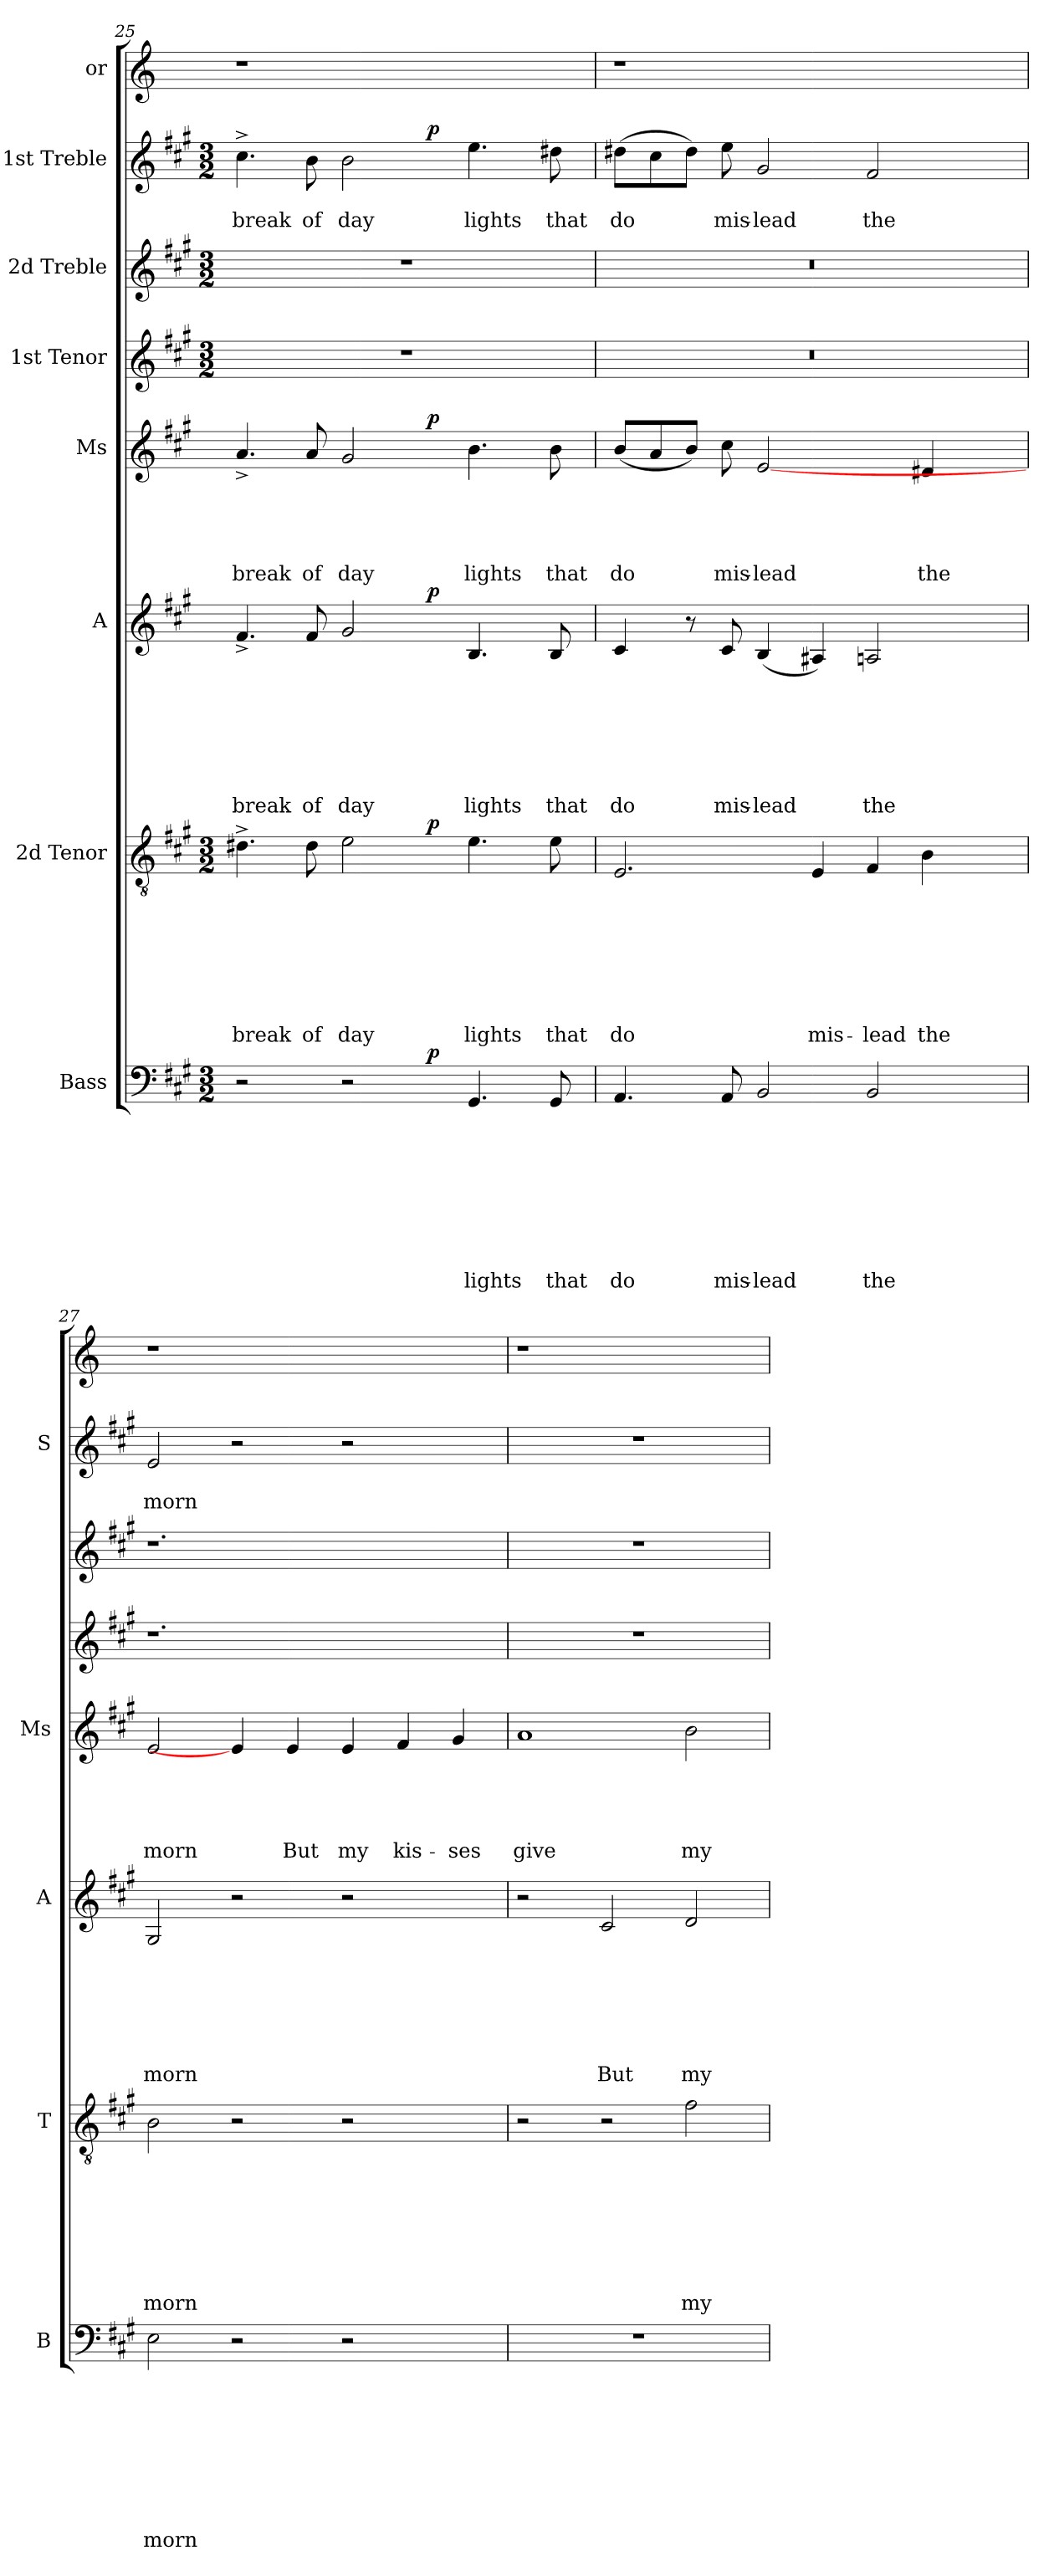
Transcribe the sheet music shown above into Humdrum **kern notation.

**kern	**text	**text	**text	**text	**text	**text	**text	**text	**text	**dynam	**kern	**text	**text	**text	**text	**text	**text	**text	**text	**dynam	**kern	**text	**text	**text	**text	**text	**text	**text	**dynam	**kern	**text	**text	**text	**text	**text	**dynam	**kern	**kern	**kern	**text	**text	**dynam	**kern
*part8	*part8	*part8	*part8	*part8	*part8	*part8	*part8	*part8	*part8	*part8	*part7	*part7	*part7	*part7	*part7	*part7	*part7	*part7	*part7	*part7	*part6	*part6	*part6	*part6	*part6	*part6	*part6	*part6	*part6	*part5	*part5	*part5	*part5	*part5	*part5	*part5	*part4	*part3	*part2	*part2	*part2	*part2	*part1
*staff8	*staff8	*staff8	*staff8	*staff8	*staff8	*staff8	*staff8	*staff8	*staff8	*staff8	*staff7	*staff7	*staff7	*staff7	*staff7	*staff7	*staff7	*staff7	*staff7	*staff7	*staff6	*staff6	*staff6	*staff6	*staff6	*staff6	*staff6	*staff6	*staff6	*staff5	*staff5	*staff5	*staff5	*staff5	*staff5	*staff5	*staff4	*staff3	*staff2	*staff2	*staff2	*staff2	*staff1
*I"Bass	*	*	*	*	*	*	*	*	*	*	*I"2d Tenor	*	*	*	*	*	*	*	*	*	*I"A	*	*	*	*	*	*	*	*	*I"Ms	*	*	*	*	*	*	*I"1st Tenor	*I"2d Treble	*I"1st Treble	*	*	*	*I"or
*I'B	*	*	*	*	*	*	*	*	*	*	*I'T	*	*	*	*	*	*	*	*	*	*I'A	*	*	*	*	*	*	*	*	*I'Ms	*	*	*	*	*	*	*	*	*I'S	*	*	*	*
*clefF4	*	*	*	*	*	*	*	*	*	*	*clefGv2	*	*	*	*	*	*	*	*	*	*clefG2	*	*	*	*	*	*	*	*	*clefG2	*	*	*	*	*	*	*clefG2	*clefG2	*clefG2	*	*	*	*clefG2
*k[f#c#g#]	*	*	*	*	*	*	*	*	*	*	*k[f#c#g#]	*	*	*	*	*	*	*	*	*	*k[f#c#g#]	*	*	*	*	*	*	*	*	*k[f#c#g#]	*	*	*	*	*	*	*k[f#c#g#]	*k[f#c#g#]	*k[f#c#g#]	*	*	*	*k[]
*A:	*	*	*	*	*	*	*	*	*	*	*A:	*	*	*	*	*	*	*	*	*	*A:	*	*	*	*	*	*	*	*	*A:	*	*	*	*	*	*	*A:	*A:	*A:	*	*	*	*C:
*M3/2	*	*	*	*	*	*	*	*	*	*	*M3/2	*	*	*	*	*	*	*	*	*	*	*	*	*	*	*	*	*	*	*	*	*	*	*	*	*	*M3/2	*M3/2	*M3/2	*	*	*	*
=25	=25	=25	=25	=25	=25	=25	=25	=25	=25	=25	=25	=25	=25	=25	=25	=25	=25	=25	=25	=25	=25	=25	=25	=25	=25	=25	=25	=25	=25	=25	=25	=25	=25	=25	=25	=25	=25	=25	=25	=25	=25	=25	=25
!	!	!	!	!	!	!	!	!	!	!	!	!	!	!	!	!	!	!	!LO:LY:b	!	!	!	!	!	!	!	!	!LO:LY:b	!	!	!	!	!	!	!LO:LY:b	!	!	!	!	!	!LO:LY:b	!	!
*^	*	*	*	*	*	*	*	*	*	*	*^	*	*	*	*	*	*	*	*	*	*^	*	*	*	*	*	*	*	*	*^	*	*	*	*	*	*	*	*	*^	*	*	*	*
2r	2ryy	.	.	.	.	.	.	.	.	.	.	4.d#X^>\	2ryy	.	.	.	.	.	.	.	break	.	4.f#^</	2ryy	.	.	.	.	.	.	break	.	4.a^</	2ryy	.	.	.	.	break	.	1.r	1.r	4.cc#^>\	2ryy	.	break	.	1r
!	!	!	!	!	!	!	!	!	!	!	!	!	!	!	!	!	!	!	!	!	!LO:LY:b	!	!	!	!	!	!	!	!	!	!LO:LY:b	!	!	!	!	!	!	!	!LO:LY:b	!	!	!	!	!	!	!LO:LY:b	!	!
.	.	.	.	.	.	.	.	.	.	.	.	8d#\	.	.	.	.	.	.	.	.	of	.	8f#/	.	.	.	.	.	.	.	of	.	8a/	.	.	.	.	.	of	.	.	.	8b\	.	.	of	.	.
!	!	!	!	!	!	!	!	!	!	!	!	!	!	!	!	!	!	!	!	!	!LO:LY:b	!	!	!	!	!	!	!	!	!	!LO:LY:b	!	!	!	!	!	!	!	!LO:LY:b	!	!	!	!	!	!	!LO:LY:b	!	!
2r	4ryy	.	.	.	.	.	.	.	.	.	.	2e\	4ryy	.	.	.	.	.	.	.	day	.	2g#/	4ryy	.	.	.	.	.	.	day	.	2g#/	4ryy	.	.	.	.	day	.	.	.	2b\	4ryy	.	day	.	.
.	16.ryy	.	.	.	.	.	.	.	.	.	.	.	16.ryy	.	.	.	.	.	.	.	.	.	.	16.ryy	.	.	.	.	.	.	.	.	.	16.ryy	.	.	.	.	.	.	.	.	.	16.ryy	.	.	.	.
!	!	!	!	!	!	!	!	!	!	!	!LO:DY:a	!	!	!	!	!	!	!	!	!	!	!LO:DY:a	!	!	!	!	!	!	!	!	!	!LO:DY:a	!	!	!	!	!	!	!	!LO:DY:a	!	!	!	!	!	!	!LO:DY:a	!
.	2ryy	.	.	.	.	.	.	.	.	.	p	.	2ryy	.	.	.	.	.	.	.	.	p	.	2ryy	.	.	.	.	.	.	.	p	.	2ryy	.	.	.	.	.	p	.	.	.	2ryy	.	.	p	.
!	!	!	!	!	!	!	!	!	!	!LO:LY:b	!	!	!	!	!	!	!	!	!	!	!LO:LY:b	!	!	!	!	!	!	!	!	!	!LO:LY:b	!	!	!	!	!	!	!	!LO:LY:b	!	!	!	!	!	!	!LO:LY:b	!	!
4.GG#/	.	.	.	.	.	.	.	.	.	lights	.	4.e\	.	.	.	.	.	.	.	.	lights	.	4.B/	.	.	.	.	.	.	.	lights	.	4.b\	.	.	.	.	.	lights	.	.	.	4.ee\	.	.	lights	.	2ryy
.	8ryy	.	.	.	.	.	.	.	.	.	.	.	8ryy	.	.	.	.	.	.	.	.	.	.	8ryy	.	.	.	.	.	.	.	.	.	8ryy	.	.	.	.	.	.	.	.	.	8ryy	.	.	.	.
!	!	!	!	!	!	!	!	!	!	!LO:LY:b	!	!	!	!	!	!	!	!	!	!	!LO:LY:b	!	!	!	!	!	!	!	!	!	!LO:LY:b	!	!	!	!	!	!	!	!LO:LY:b	!	!	!	!	!	!	!LO:LY:b	!	!
8GG#/	.	.	.	.	.	.	.	.	.	that	.	8e\	.	.	.	.	.	.	.	.	that	.	8B/	.	.	.	.	.	.	.	that	.	8b\	.	.	.	.	.	that	.	.	.	8dd#X\	.	.	that	.	.
.	32ryy	.	.	.	.	.	.	.	.	.	.	.	32ryy	.	.	.	.	.	.	.	.	.	.	32ryy	.	.	.	.	.	.	.	.	.	32ryy	.	.	.	.	.	.	.	.	.	32ryy	.	.	.	.
=26	=26	=26	=26	=26	=26	=26	=26	=26	=26	=26	=26	=26	=26	=26	=26	=26	=26	=26	=26	=26	=26	=26	=26	=26	=26	=26	=26	=26	=26	=26	=26	=26	=26	=26	=26	=26	=26	=26	=26	=26	=26	=26	=26	=26	=26	=26	=26	=26
!	!	!	!	!	!	!	!	!	!	!LO:LY:b	!	!	!	!	!	!	!	!	!	!	!LO:LY:b	!	!	!	!	!	!	!	!	!	!LO:LY:b	!	!	!	!	!	!	!	!LO:LY:b	!	!	!	!	!	!	!LO:LY:b	!	!
*v	*v	*	*	*	*	*	*	*	*	*	*	*	*	*	*	*	*	*	*	*	*	*	*v	*v	*	*	*	*	*	*	*	*	*v	*v	*	*	*	*	*	*	*	*	*v	*v	*	*	*	*
*	*	*	*	*	*	*	*	*	*	*	*v	*v	*	*	*	*	*	*	*	*	*	*	*	*	*	*	*	*	*	*	*	*	*	*	*	*	*	*	*	*	*	*	*	*
4.AA/	.	.	.	.	.	.	.	.	do	.	2.E/	.	.	.	.	.	.	.	do	.	4c#/	.	.	.	.	.	.	do	.	(<8b/L	.	.	.	.	do	.	1.r	1.r	(>8dd#X\L	.	do	.	1r
.	.	.	.	.	.	.	.	.	.	.	.	.	.	.	.	.	.	.	.	.	.	.	.	.	.	.	.	.	.	8a/	.	.	.	.	.	.	.	.	8cc#\	.	.	.	.
.	.	.	.	.	.	.	.	.	.	.	.	.	.	.	.	.	.	.	.	.	8r	.	.	.	.	.	.	.	.	8b/J)	.	.	.	.	.	.	.	.	8dd#\J)	.	.	.	.
!	!	!	!	!	!	!	!	!	!LO:LY:b	!	!	!	!	!	!	!	!	!	!	!	!	!	!	!	!	!	!	!LO:LY:b	!	!	!	!	!	!	!LO:LY:b	!	!	!	!	!	!LO:LY:b	!	!
8AA/	.	.	.	.	.	.	.	.	mis-	.	.	.	.	.	.	.	.	.	.	.	8c#/	.	.	.	.	.	.	mis-	.	8cc#\	.	.	.	.	mis-	.	.	.	8ee\	.	mis-	.	.
!	!	!	!	!	!	!	!	!	!LO:LY:b:rj	!	!	!	!	!	!	!	!	!	!	!	!	!	!	!	!	!	!	!LO:LY:b	!	!	!	!	!	!	!LO:LY:b:rj	!	!	!	!	!	!LO:LY:b:rj	!	!
2BB/	.	.	.	.	.	.	.	.	-lead	.	.	.	.	.	.	.	.	.	.	.	(<4B/	.	.	.	.	.	.	-lead	.	[2e/	.	.	.	.	-lead	.	.	.	2g#/	.	-lead	.	.
!	!	!	!	!	!	!	!	!	!	!	!	!	!	!	!	!	!	!	!LO:LY:b	!	!	!	!	!	!	!	!	!	!	!	!	!	!	!	!	!	!	!	!	!	!	!	!
.	.	.	.	.	.	.	.	.	.	.	4E/	.	.	.	.	.	.	.	mis-	.	4A#X/)	.	.	.	.	.	.	.	.	.	.	.	.	.	.	.	.	.	.	.	.	.	.
!	!	!	!	!	!	!	!	!	!LO:LY:b	!	!	!	!	!	!	!	!	!	!LO:LY:b	!	!	!	!	!	!	!	!	!LO:LY:b	!	!	!	!	!	!	!	!	!	!	!	!	!LO:LY:b	!	!
2BB/	.	.	.	.	.	.	.	.	the	.	4F#/	.	.	.	.	.	.	.	-lead	.	2An/	.	.	.	.	.	.	the	.	4ryy	.	.	.	.	.	.	.	.	2f#/	.	the	.	2ryy
!	!	!	!	!	!	!	!	!	!	!	!	!	!	!	!	!	!	!	!LO:LY:b	!	!	!	!	!	!	!	!	!	!	!	!	!	!	!	!LO:LY:b	!	!	!	!	!	!	!	!
.	.	.	.	.	.	.	.	.	.	.	4B\	.	.	.	.	.	.	.	the	.	.	.	.	.	.	.	.	.	.	4d#X/	.	.	.	.	the	.	.	.	.	.	.	.	.
!!LO:LB:g=z
=27	=27	=27	=27	=27	=27	=27	=27	=27	=27	=27	=27	=27	=27	=27	=27	=27	=27	=27	=27	=27	=27	=27	=27	=27	=27	=27	=27	=27	=27	=27	=27	=27	=27	=27	=27	=27	=27	=27	=27	=27	=27	=27	=27
!	!	!	!	!	!	!	!	!	!LO:LY:b	!	!	!	!	!	!	!	!	!	!LO:LY:b	!	!	!	!	!	!	!	!	!LO:LY:b	!	!	!	!	!	!	!LO:LY:b	!	!	!	!	!	!LO:LY:b	!	!
2E\	.	.	.	.	.	.	.	.	morn	.	2B\	.	.	.	.	.	.	.	morn	.	2G#/	.	.	.	.	.	.	morn	.	2e/	.	.	.	.	morn	.	1.r	1.r	2e/	.	morn	.	1r
2r	.	.	.	.	.	.	.	.	.	.	2r	.	.	.	.	.	.	.	.	.	2r	.	.	.	.	.	.	.	.	4e/]	.	.	.	.	.	.	.	.	2r	.	.	.	.
!	!	!	!	!	!	!	!	!	!	!	!	!	!	!	!	!	!	!	!	!	!	!	!	!	!	!	!	!	!	!	!	!	!	!	!LO:LY:b	!	!	!	!	!	!	!	!
.	.	.	.	.	.	.	.	.	.	.	.	.	.	.	.	.	.	.	.	.	.	.	.	.	.	.	.	.	.	4e/	.	.	.	.	But	.	.	.	.	.	.	.	.
!	!	!	!	!	!	!	!	!	!	!	!	!	!	!	!	!	!	!	!	!	!	!	!	!	!	!	!	!	!	!	!	!	!	!	!LO:LY:b	!	!	!	!	!	!	!	!
2r	.	.	.	.	.	.	.	.	.	.	2r	.	.	.	.	.	.	.	.	.	2r	.	.	.	.	.	.	.	.	4e/	.	.	.	.	my	.	.	.	2r	.	.	.	2.ryy
!	!	!	!	!	!	!	!	!	!	!	!	!	!	!	!	!	!	!	!	!	!	!	!	!	!	!	!	!	!	!	!	!	!	!	!LO:LY:b	!	!	!	!	!	!	!	!
.	.	.	.	.	.	.	.	.	.	.	.	.	.	.	.	.	.	.	.	.	.	.	.	.	.	.	.	.	.	4f#/	.	.	.	.	kis-	.	.	.	.	.	.	.	.
!	!	!	!	!	!	!	!	!	!	!	!	!	!	!	!	!	!	!	!	!	!	!	!	!	!	!	!	!	!	!	!	!	!	!	!LO:LY:b	!	!	!	!	!	!	!	!
4ryy	.	.	.	.	.	.	.	.	.	.	4ryy	.	.	.	.	.	.	.	.	.	4ryy	.	.	.	.	.	.	.	.	4g#/	.	.	.	.	-ses	.	4ryy	4ryy	4ryy	.	.	.	.
=28	=28	=28	=28	=28	=28	=28	=28	=28	=28	=28	=28	=28	=28	=28	=28	=28	=28	=28	=28	=28	=28	=28	=28	=28	=28	=28	=28	=28	=28	=28	=28	=28	=28	=28	=28	=28	=28	=28	=28	=28	=28	=28	=28
!LO:N:vis=1	!	!	!	!	!	!	!	!	!	!	!	!	!	!	!	!	!	!	!	!	!	!	!	!	!	!	!	!	!	!	!	!	!	!	!LO:LY:b	!	!	!	!LO:N:vis=1	!	!	!	!
1.r	.	.	.	.	.	.	.	.	.	.	2r	.	.	.	.	.	.	.	.	.	2r	.	.	.	.	.	.	.	.	1a	.	.	.	.	give	.	1.r	1.r	1.r	.	.	.	1r
!	!	!	!	!	!	!	!	!	!	!	!	!	!	!	!	!	!	!	!	!	!	!	!	!	!	!	!	!LO:LY:b	!	!	!	!	!	!	!	!	!	!	!	!	!	!	!
.	.	.	.	.	.	.	.	.	.	.	2r	.	.	.	.	.	.	.	.	.	2c#/	.	.	.	.	.	.	But	.	.	.	.	.	.	.	.	.	.	.	.	.	.	.
!	!	!	!	!	!	!	!	!	!	!	!	!	!	!	!	!	!	!	!LO:LY:b	!	!	!	!	!	!	!	!	!LO:LY:b	!	!	!	!	!	!	!LO:LY:b	!	!	!	!	!	!	!	!
.	.	.	.	.	.	.	.	.	.	.	2f#\	.	.	.	.	.	.	.	my	.	2d/	.	.	.	.	.	.	my	.	2b\	.	.	.	.	my	.	.	.	.	.	.	.	2ryy
=	=	=	=	=	=	=	=	=	=	=	=	=	=	=	=	=	=	=	=	=	=	=	=	=	=	=	=	=	=	=	=	=	=	=	=	=	=	=	=	=	=	=	=
*-	*-	*-	*-	*-	*-	*-	*-	*-	*-	*-	*-	*-	*-	*-	*-	*-	*-	*-	*-	*-	*-	*-	*-	*-	*-	*-	*-	*-	*-	*-	*-	*-	*-	*-	*-	*-	*-	*-	*-	*-	*-	*-	*-
